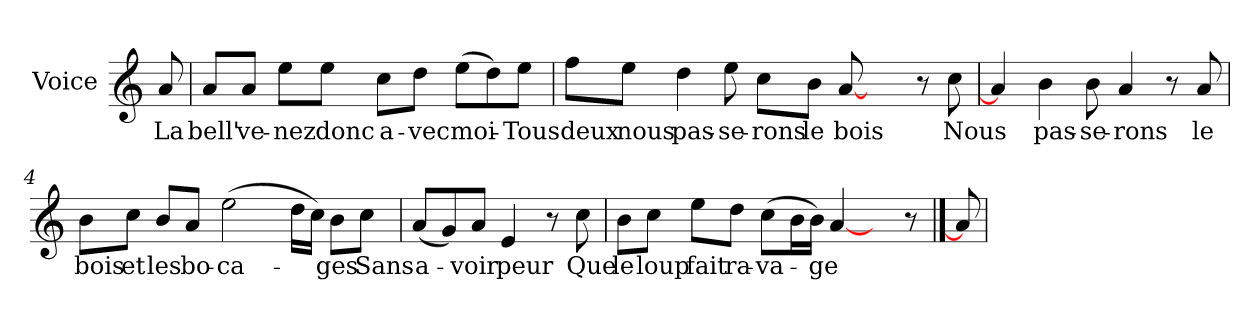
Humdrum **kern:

**kern	**text
*part1	*part1
*staff1	*staff1
*I"Voice	*
*I'V	*
*clefG2	*
*k[]	*
*C:	*
=	=
8a/	La
=1	=1
8a/L	bell'
8a/J	ve-
8ee\L	-nez
8ee\J	donc
8cc\L	a-
8dd\J	-vec
(>8ee\L	moi-
8dd\)	.
8ee\J	-Tous
=2	=2
8ff\L	deux
8ee\J	nous
4dd\	pas-
8ee\	-se-
8cc\L	-rons
8b\J	le
[8a/	bois
4ryy	.
8r	.
8cc\	Nous
!!LO:LB:g=z
=3	=3
4a/]	.
4b\	pas-
8b\	-se-
4a/	-rons
8r	.
8a/	le
=4	=4
8b\L	bois
8cc\J	et
8b/L	les
8a/J	bo-
(>2ee\	-ca-
16dd\LL	.
16cc\JJ)	.
8b\L	-ges
8cc\J	Sans
!!LO:LB:g=z
=5	=5
(<8a/L	a-
8g/)	.
8a/J	-voir
4e/	peur
8r	.
8cc\	Que
=6	=6
8b\L	le
8cc\J	loup
8ee\L	fait
8dd\J	ra-
(>8cc\L	-va-
16b\L	.
16b\JJ)	.
[4a/	-ge
8ryy	.
8r	.
==7	==7
8a/]	.
=	=
*-	*-
